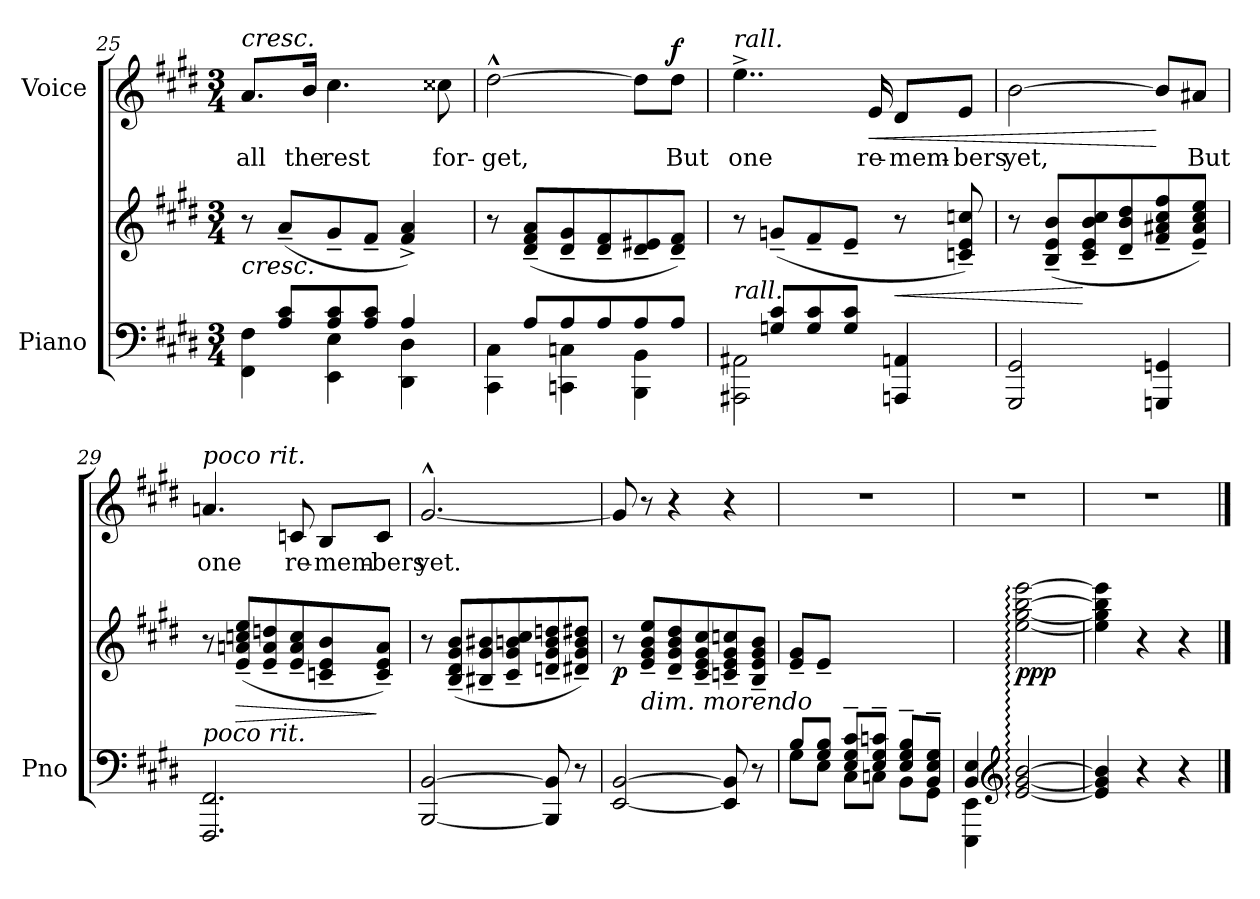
**kern	**kern	**dynam	**kern	**text	**dynam
*part2	*part2	*part2	*part1	*part1	*part1
*staff3	*staff2	*staff2/3	*staff1	*staff1	*staff1
*I"Piano	*	*	*I"Voice	*	*
*I'Pno	*	*	*	*	*
*clefF4	*clefG2	*	*clefG2	*	*
*k[f#c#g#d#]	*k[f#c#g#d#]	*	*k[f#c#g#d#]	*	*
*M3/4	*M3/4	*	*M3/4	*	*
=25	=25	=25	=25	=25	=25
*^	*	*	*	*	*
!	!	!	!	!LO:TX:a:i:t=cresc.	!	!
!	!	!LO:TX:b:i:t=cresc.	!	!	!	!
4FF#\ 4F#\	8ryy	8r	.	8.a/L	all	.
.	8A/ 8c#/L	(>8a~>/L	.	.	.	.
.	.	.	.	16b/Jk	the	.
4EE\ 4E\	8A/ 8c#/	8g#~>/	.	4.cc#\	rest	.
.	8A/ 8c#/J	8f#~>/J	.	.	.	.
4DD#\ 4D#\	4A/	4f#/^> 4a/^>)	.	.	.	.
.	.	.	.	8cc##X\	for-	.
=26	=26	=26	=26	=26	=26	=26
4CC#\ 4C#\	8ryy	8r	.	[2dd#^^\	-get,	.
.	8A/L	(>8d#/~> 8f#/~> 8a/~>L	.	.	.	.
4CCn\ 4Cn\	8A/	8d#/~> 8g#/~>	.	.	.	.
.	8A/	8d#/~> 8f#/~>	.	.	.	.
4BBB\ 4BB\	8A/	8d#/~> 8e#X/~>	.	8dd#\L]	.	.
!	!	!	!	!	!	!LO:DY:a
.	8A/J	8d#/~> 8f#/~>J)	.	8dd#\J	But	f
=27	=27	=27	=27	=27	=27	=27
!	!	!	!	!LO:TX:a:i:t=rall.	!	!
!LO:TX:a:i:t=rall.	!	!	!	!	!	!
2AAA#X\ 2AA#X\	8ryy	8r	.	4..ee^\	one	.
.	8Gn/ 8c#/L	(>8gn~>/L	.	.	.	.
.	8G/ 8c#/	8f#~>/	.	.	.	.
.	8G/ 8c#/J	8e~>/J	.	.	.	.
!	!	!	!	!	!	!LO:HP:b
.	.	.	.	16e/	re-	<
!	!	!	!LO:HP:b	!	!	!
4AAAn/ 4AAn/	4ryy	8r	<	8d#/L	-mem-	.
.	.	8cn/~> 8e/~> 8ccn/~>)	.	8e/J	-bers	.
*v	*v	*	*	*	*	*
=28	=28	=28	=28	=28	=28
2GGG#/ 2GG#/	8r	.	[2b\	yet,	.
.	(8B/~< 8e/~< 8b/~<L	.	.	.	.
.	8c#/~< 8e/~< 8b/~< 8cc#/~<	[	.	.	.
.	8d#/~< 8b/~< 8dd#/~<	.	.	.	.
4GGGn/ 4GGn/	8f#/~< 8a#X/~< 8cc#/~< 8ff#/~<	.	8b/L]	.	[
.	8e/~< 8a#/~< 8cc#/~< 8ee/~<J)	.	8a#X/J	But	.
=29	=29	=29	=29	=29	=29
!	!	!	!LO:TX:a:i:t=poco rit.	!	!
!	!LO:TX:b:i:t=poco rit.	!	!	!	!
2.FFF#/ 2.FF#/	8r	.	4.an/	one	.
!	!	!LO:HP:b	!	!	!
.	(8e/~< 8an/~< 8ccn/~< 8ee/~<L	>	.	.	.
.	8e/~< 8a/~< 8ddn/~<	.	.	.	.
.	8e/~< 8a/~< 8cc/~<	.	8cn/	re-	.
.	8cn/~< 8e/~< 8b/~<	.	8B/L	-mem-	.
.	8c/~< 8e/~< 8a/~<J)	]	8c/J	-bers	.
=30	=30	=30	=30	=30	=30
[2BBB/ [2BB/	8r	.	[2.g#^^/	yet.	.
.	(8B/~< 8d#/~< 8g#/~< 8b/~<L	.	.	.	.
.	8B#X/~< 8g#/~< 8b#X/~<	.	.	.	.
.	8c#/~< 8g#/~< 8bn/~< 8cc#/~<	.	.	.	.
8BBB/] 8BB/]	8dn/~< 8g#/~< 8b/~< 8ddn/~<	.	.	.	.
8r	8d#X/~< 8g#/~< 8b/~< 8dd#X/~<J)	.	.	.	.
=31	=31	=31	=31	=31	=31
!	!	!LO:DY:b	!	!	!
[2EE/ [2BB/	8r	p	8g#/]	.	.
!	!LO:TX:b:i:t=dim.     morendo	!	!	!	!
.	(8e/~> 8g#/~> 8b/~> 8ee/~>L	.	8r	.	.
.	8d#/~> 8g#/~> 8b/~> 8dd#/~>	.	4r	.	.
.	8c#/~> 8e/~> 8g#/~> 8cc#/~>	.	.	.	.
8EE/] 8BB/]	8cn/~> 8e/~> 8g#/~> 8ccn/~>	.	4r	.	.
8r	8B/~> 8e/~> 8g#/~> 8b/~>J	.	.	.	.
=32	=32	=32	=32	=32	=32
*^	*	*	*	*	*
*	*^	*	*	*	*	*
4ryy	8G#\L	8B/L	8e/~> 8g#/~>L	.	2.r	.	.
.	8E\J	8G#/ 8B/J	8e~>/J	.	.	.	.
8E/~< 8G#/~< 8c#/~<L	8C#\L	2ryy	2ryy	.	.	.	.
8E/~< 8G#/~< 8cn/~<J	8Cn\J	.	.	.	.	.	.
8E/~< 8G#/~< 8B/~<L	8BB\L	.	.	.	.	.	.
8BB/~< 8E/~< 8G#/~<J	8GG#\J	.	.	.	.	.	.
*	*v	*v	*	*	*	*	*
=33	=33	=33	=33	=33	=33	=33
4BB/ 4E/)	4EEE\ 4EE\	4ryy	.	2.r	.	.
*clefG2	*	*	*	*	*	*
!	!	!	!LO:DY:b	!	!	!
2ryy	[2e/:: [2g#/:: [2b/::	[2ee\:: [<2gg#\:: [2bb\:: [2eee\::	ppp	.	.	.
*v	*v	*	*	*	*	*
=34	=34	=34	=34	=34	=34
4e/] 4g#/] 4b/]	4ee\] 4gg#\] 4bb\] 4eee\]	.	2.r	.	.
4r	4r	.	.	.	.
4r	4r	.	.	.	.
==	==	==	==	==	==
*-	*-	*-	*-	*-	*-
